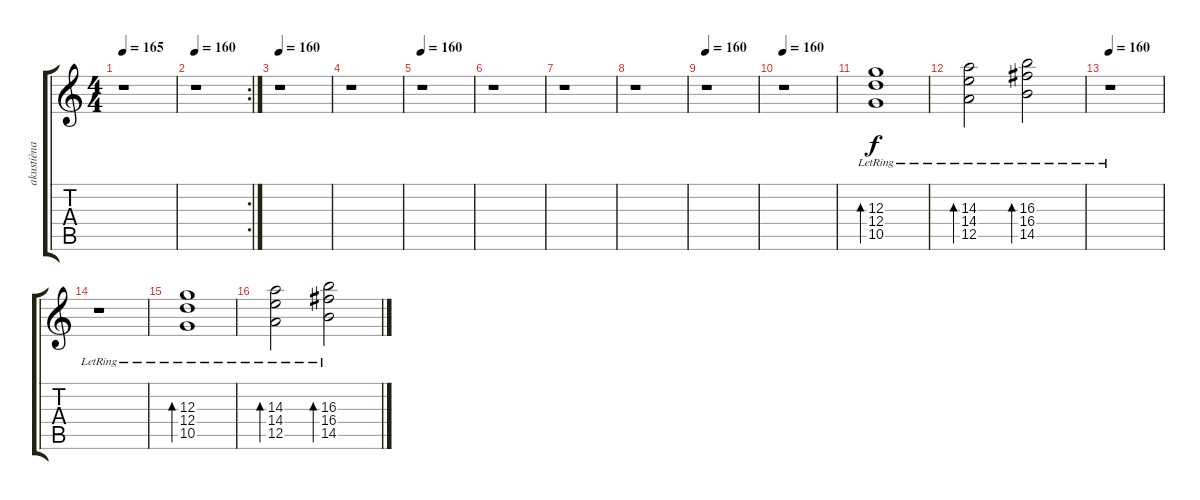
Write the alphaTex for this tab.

\track ("akustièna gitara" "akustièna ") {instrument acousticguitarsteel}
\staff {score tabs}
\tuning (E4 B3 G3 D3 A2 E2) {hide}
\ts (4 4)
\tempo 165
\clef g2
\ks c
r.1{dy f} |
\rc 2
\tempo 165
\tempo 160
r.1 |
\tempo 165
\tempo 160
r.1 |
r.1 |
\tempo 165
\tempo 160
r.1 |
r.1 |
r.1 |
r.1 |
\tempo 165
\tempo 160
r.1 |
\tempo 165
\tempo 160
r.1 |
(12.3{lr} 12.4{lr} 10.5{lr}).1{bd 240 volume 11} |
(14.3{lr} 14.4{lr} 12.5{lr}).2{bd 240} (16.3{lr} 16.4{lr} 14.5{lr}).2{bd 240} |
\tempo 160
r.1 |
r.1 |
(12.3{lr} 12.4{lr} 10.5{lr}).1{bd 240 volume 11} |
(14.3{lr} 14.4{lr} 12.5{lr}).2{bd 240} (16.3{lr} 16.4{lr} 14.5{lr}).2{bd 240}
